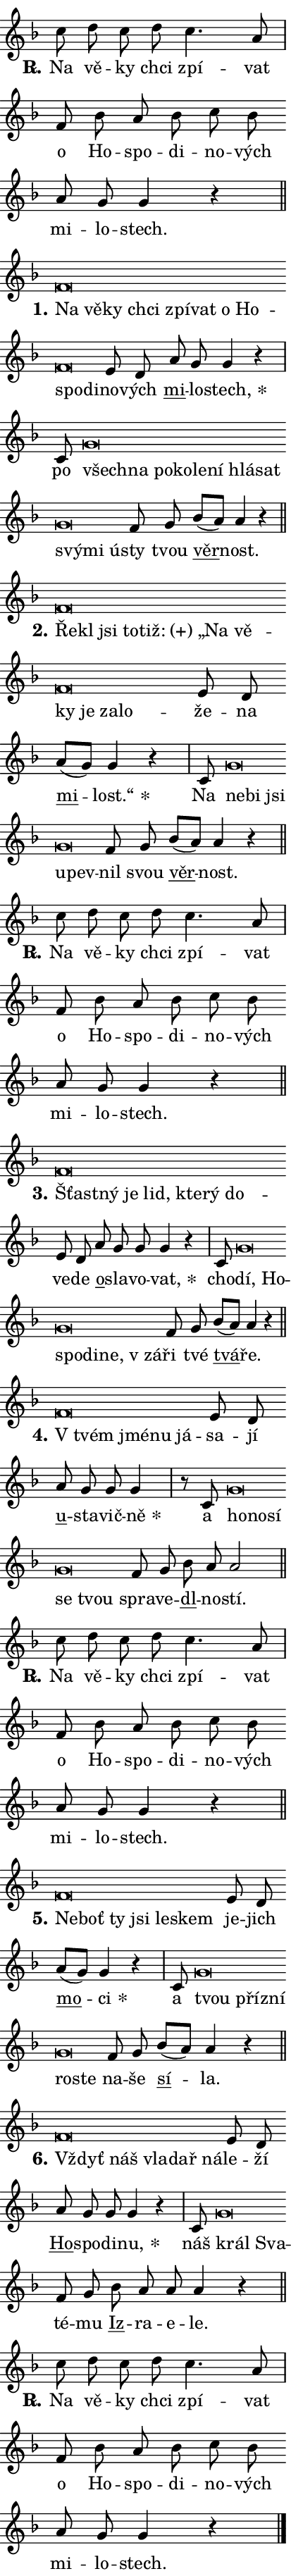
\version "2.24.0"
\header { tagline = "" }
\paper {
  indent = 0\cm
  top-margin = 0\cm
  right-margin = 0.13\cm % to fit lyric hyphens
  bottom-margin = 0\cm
  left-margin = 0\cm
  paper-width = 7\cm
  page-breaking = #ly:one-page-breaking
  system-system-spacing.basic-distance = #11
  score-system-spacing.basic-distance = #11
  ragged-last = ##f
}


%% Author: Thomas Morley
%% https://lists.gnu.org/archive/html/lilypond-user/2020-05/msg00002.html
#(define (line-position grob)
"Returns position of @var[grob} in current system:
   @code{'start}, if at first time-step
   @code{'end}, if at last time-step
   @code{'middle} otherwise
"
  (let* ((col (ly:item-get-column grob))
         (ln (ly:grob-object col 'left-neighbor))
         (rn (ly:grob-object col 'right-neighbor))
         (col-to-check-left (if (ly:grob? ln) ln col))
         (col-to-check-right (if (ly:grob? rn) rn col))
         (break-dir-left
           (and
             (ly:grob-property col-to-check-left 'non-musical #f)
             (ly:item-break-dir col-to-check-left)))
         (break-dir-right
           (and
             (ly:grob-property col-to-check-right 'non-musical #f)
             (ly:item-break-dir col-to-check-right))))
        (cond ((eqv? 1 break-dir-left) 'start)
              ((eqv? -1 break-dir-right) 'end)
              (else 'middle))))

#(define (tranparent-at-line-position vctor)
  (lambda (grob)
  "Relying on @code{line-position} select the relevant enry from @var{vctor}.
Used to determine transparency,"
    (case (line-position grob)
      ((end) (not (vector-ref vctor 0)))
      ((middle) (not (vector-ref vctor 1)))
      ((start) (not (vector-ref vctor 2))))))

noteHeadBreakVisibility =
#(define-music-function (break-visibility)(vector?)
"Makes @code{NoteHead}s transparent relying on @var{break-visibility}"
#{
  \override NoteHead.transparent =
    #(tranparent-at-line-position break-visibility)
#})

#(define delete-ledgers-for-transparent-note-heads
  (lambda (grob)
    "Reads whether a @code{NoteHead} is transparent.
If so this @code{NoteHead} is removed from @code{'note-heads} from
@var{grob}, which is supposed to be @code{LedgerLineSpanner}.
As a result ledgers are not printed for this @code{NoteHead}"
    (let* ((nhds-array (ly:grob-object grob 'note-heads))
           (nhds-list
             (if (ly:grob-array? nhds-array)
                 (ly:grob-array->list nhds-array)
                 '()))
           ;; Relies on the transparent-property being done before
           ;; Staff.LedgerLineSpanner.after-line-breaking is executed.
           ;; This is fragile ...
           (to-keep
             (remove
               (lambda (nhd)
                 (ly:grob-property nhd 'transparent #f))
               nhds-list)))
      ;; TODO find a better method to iterate over grob-arrays, similiar
      ;; to filter/remove etc for lists
      ;; For now rebuilt from scratch
      (set! (ly:grob-object grob 'note-heads)  '())
      (for-each
        (lambda (nhd)
          (ly:pointer-group-interface::add-grob grob 'note-heads nhd))
        to-keep))))

squashNotes = {
  \override NoteHead.X-extent = #'(-0.2 . 0.2)
  \override NoteHead.Y-extent = #'(-0.75 . 0)
  \override NoteHead.stencil =
    #(lambda (grob)
       (let ((pos (ly:grob-property grob 'staff-position)))
         (begin
           (if (< pos -7) (display "ERROR: Lower brevis then expected\n") (display "OK: Expected brevis position\n"))
           (if (<= pos -6) ly:text-interface::print ly:note-head::print))))
}
unSquashNotes = {
  \revert NoteHead.X-extent
  \revert NoteHead.Y-extent
  \revert NoteHead.stencil
}

hideNotes = \noteHeadBreakVisibility #begin-of-line-visible
unHideNotes = \noteHeadBreakVisibility #all-visible

% work-around for resetting accidentals
% https://lilypond.org/doc/v2.23/Documentation/notation/displaying-rhythms#unmetered-music
cadenzaMeasure = {
  \cadenzaOff
  \partial 1024 s1024
  \cadenzaOn
}

#(define-markup-command (accent layout props text) (markup?)
  "Underline accented syllable"
  (interpret-markup layout props
    #{\markup \override #'(offset . 4.3) \underline { #text }#}))

responsum = \markup \concat {
  "R" \hspace #-1.05 \path #0.1 #'((moveto 0 0.07) (lineto 0.9 0.8)) \hspace #0.05 "."
}

spaceSize = #0.6828661417322834 % exact space size for TeX Gyre Schola

\layout {
  \context {
    \Staff
    \remove "Time_signature_engraver"
    \override LedgerLineSpanner.after-line-breaking = #delete-ledgers-for-transparent-note-heads
  }
  \context {
    \Lyrics {
      \override LyricSpace.minimum-distance = \spaceSize
      \override LyricText.font-name = #"TeX Gyre Schola"
      \override LyricText.font-size = 1
      \override StanzaNumber.font-name = #"TeX Gyre Schola Bold"
      \override StanzaNumber.font-size = 1
    }
  }
  \context {
    \Score 
    \override NoteHead.text =
      #(lambda (grob) 
        (let ((pos (ly:grob-property grob 'staff-position)))
          #{\markup {
            \combine
              \halign #-0.55 \raise #(if (= pos -6) 0 0.5) \override #'(thickness . 2) \draw-line #'(3.2 . 0)
              \musicglyph "noteheads.sM1"
          }#}))
  }
}

% magnetic-lyrics.ily
%
%   written by
%     Jean Abou Samra <jean@abou-samra.fr>
%     Werner Lemberg <wl@gnu.org>
%
%   adapted by
%     Jiri Hon <jiri.hon@gmail.com>
%
% Version 2022-Apr-15

% https://www.mail-archive.com/lilypond-user@gnu.org/msg149350.html

#(define (Left_hyphen_pointer_engraver context)
   "Collect syllable-hyphen-syllable occurrences in lyrics and store
them in properties.  This engraver only looks to the left.  For
example, if the lyrics input is @code{foo -- bar}, it does the
following.

@itemize @bullet
@item
Set the @code{text} property of the @code{LyricHyphen} grob between
@q{foo} and @q{bar} to @code{foo}.

@item
Set the @code{left-hyphen} property of the @code{LyricText} grob with
text @q{foo} to the @code{LyricHyphen} grob between @q{foo} and
@q{bar}.
@end itemize

Use this auxiliary engraver in combination with the
@code{lyric-@/text::@/apply-@/magnetic-@/offset!} hook."
   (let ((hyphen #f)
         (text #f))
     (make-engraver
      (acknowledgers
       ((lyric-syllable-interface engraver grob source-engraver)
        (set! text grob)))
      (end-acknowledgers
       ((lyric-hyphen-interface engraver grob source-engraver)
        ;(when (not (grob::has-interface grob 'lyric-space-interface))
          (set! hyphen grob)));)
      ((stop-translation-timestep engraver)
       (when (and text hyphen)
         (ly:grob-set-object! text 'left-hyphen hyphen))
       (set! text #f)
       (set! hyphen #f)))))

#(define (lyric-text::apply-magnetic-offset! grob)
   "If the space between two syllables is less than the value in
property @code{LyricText@/.details@/.squash-threshold}, move the right
syllable to the left so that it gets concatenated with the left
syllable.

Use this function as a hook for
@code{LyricText@/.after-@/line-@/breaking} if the
@code{Left_@/hyphen_@/pointer_@/engraver} is active."
   (let ((hyphen (ly:grob-object grob 'left-hyphen #f)))
     (when hyphen
       (let ((left-text (ly:spanner-bound hyphen LEFT)))
         (when (grob::has-interface left-text 'lyric-syllable-interface)
           (let* ((common (ly:grob-common-refpoint grob left-text X))
                  (this-x-ext (ly:grob-extent grob common X))
                  (left-x-ext
                   (begin
                     ;; Trigger magnetism for left-text.
                     (ly:grob-property left-text 'after-line-breaking)
                     (ly:grob-extent left-text common X)))
                  ;; `delta` is the gap width between two syllables.
                  (delta (- (interval-start this-x-ext)
                            (interval-end left-x-ext)))
                  (details (ly:grob-property grob 'details))
                  (threshold (assoc-get 'squash-threshold details 0.2)))
             (when (< delta threshold)
               (let* (;; We have to manipulate the input text so that
                      ;; ligatures crossing syllable boundaries are not
                      ;; disabled.  For languages based on the Latin
                      ;; script this is essentially a beautification.
                      ;; However, for non-Western scripts it can be a
                      ;; necessity.
                      (lt (ly:grob-property left-text 'text))
                      (rt (ly:grob-property grob 'text))
                      (is-space (grob::has-interface hyphen 'lyric-space-interface))
                      (space (if is-space " " ""))
                      (extra-delta (if is-space spaceSize 0))
                      ;; Append new syllable.
                      (ltrt-space (if (and (string? lt) (string? rt))
                                (string-append lt space rt)
                                (make-concat-markup (list lt space rt))))
                      ;; Right-align `ltrt` to the right side.
                      (ltrt-space-markup (grob-interpret-markup
                               grob
                               (make-translate-markup
                                (cons (interval-length this-x-ext) 0)
                                (make-right-align-markup ltrt-space)))))
                 (begin
                   ;; Don't print `left-text`.
                   (ly:grob-set-property! left-text 'stencil #f)
                   ;; Set text and stencil (which holds all collected
                   ;; syllables so far) and shift it to the left.
                   (ly:grob-set-property! grob 'text ltrt-space)
                   (ly:grob-set-property! grob 'stencil ltrt-space-markup)
                   (ly:grob-translate-axis! grob (- (- delta extra-delta)) X))))))))))


#(define (lyric-hyphen::displace-bounds-first grob)
   ;; Make very sure this callback isn't triggered too early.
   (let ((left (ly:spanner-bound grob LEFT))
         (right (ly:spanner-bound grob RIGHT)))
     (ly:grob-property left 'after-line-breaking)
     (ly:grob-property right 'after-line-breaking)
     (ly:lyric-hyphen::print grob)))

squashThreshold = #0.4

\layout {
  \context {
    \Lyrics
    \consists #Left_hyphen_pointer_engraver
    \override LyricText.after-line-breaking =
      #lyric-text::apply-magnetic-offset!
    \override LyricHyphen.stencil = #lyric-hyphen::displace-bounds-first
    \override LyricText.details.squash-threshold = \squashThreshold
    \override LyricHyphen.minimum-distance = 0
    \override LyricHyphen.minimum-length = \squashThreshold
  }
}

squashText = \override LyricText.details.squash-threshold = 9999
unSquashText = \override LyricText.details.squash-threshold = \squashThreshold

leftText = \override LyricText.self-alignment-X = #LEFT
unLeftText = \revert LyricText.self-alignment-X

starOffset = #(lambda (grob) 
                (let ((x_offset (ly:self-alignment-interface::aligned-on-x-parent grob)))
                  (if (= x_offset 0) 0 (+ x_offset 1.2))))

star = #(define-music-function (syllable)(string?)
"Append star separator at the end of a syllable"
#{
  \once \override LyricText.X-offset = #starOffset
  \lyricmode { \markup {
    #syllable
    \override #'((font-name . "TeX Gyre Schola Bold")) \hspace #0.2 \lower #0.65 \larger "*"
  } }
#})

starAccent = #(define-music-function (syllable)(string?)
"Append star separator at the end of a syllable and make accent"
#{
  \once \override LyricText.X-offset = #starOffset
  \lyricmode { \markup {
    \accent #syllable
    \override #'((font-name . "TeX Gyre Schola Bold")) \hspace #0.2 \lower #0.65 \larger "*"
  } }
#})

breath = #(define-music-function (syllable)(string?)
"Append breathing indicator at the end of a syllable"
#{
  \lyricmode { \markup { #syllable "+" } }
#})

optionalBreath = #(define-music-function (syllable)(string?)
"Append optional breathing indicator at the end of a syllable"
#{
  \lyricmode { \markup { #syllable "(+)" } }
#})


\score {
    <<
        \new Voice = "melody" { \cadenzaOn \key f \major \relative { c''8 d c d c4. a8 \cadenzaMeasure \bar "|" f bes a bes \bar "" c bes \bar "" a g g4 r \cadenzaMeasure \bar "||" \break } }
        \new Lyrics \lyricsto "melody" { \lyricmode { \set stanza = \responsum
Na vě -- ky chci zpí -- vat o Ho -- spo -- di -- no -- vých mi -- lo -- stech. } }
    >>
    \layout {}
}

\score {
    <<
        \new Voice = "melody" { \cadenzaOn \key f \major \relative { \squashNotes f'\breve*1/16 \hideNotes \breve*1/16 \bar "" \breve*1/16 \bar "" \breve*1/16 \bar "" \breve*1/16 \bar "" \breve*1/16 \bar "" \breve*1/16 \bar "" \breve*1/16 \bar "" \breve*1/16 \breve*1/16 \bar "" \unHideNotes \unSquashNotes e8 d \bar "" a' g g4 r \cadenzaMeasure \bar "|" c,8 \squashNotes g'\breve*1/16 \hideNotes \breve*1/16 \bar "" \breve*1/16 \bar "" \breve*1/16 \bar "" \breve*1/16 \bar "" \breve*1/16 \bar "" \breve*1/16 \bar "" \breve*1/16 \bar "" \breve*1/16 \bar "" \breve*1/16 \breve*1/16 \bar "" \unHideNotes \unSquashNotes f8 g \bar "" bes[( a)] a4 r \cadenzaMeasure \bar "||" \break } }
        \new Lyrics \lyricsto "melody" { \lyricmode { \set stanza = "1."
\leftText Na \squashText vě -- ky chci zpí -- vat o Ho -- spo -- di -- \unLeftText \unSquashText no -- vých \markup \accent mi -- lo -- \star stech, po \leftText všech -- \squashText na po -- ko -- le -- ní hlá -- sat svý -- mi ú -- \unLeftText \unSquashText sty tvou \markup \accent věr -- nost. } }
    >>
    \layout {}
}

\score {
    <<
        \new Voice = "melody" { \cadenzaOn \key f \major \relative { \squashNotes f'\breve*1/16 \hideNotes \breve*1/16 \bar "" \breve*1/16 \bar "" \breve*1/16 \bar "" \breve*1/16 \bar "" \breve*1/16 \bar "" \breve*1/16 \bar "" \breve*1/16 \bar "" \breve*1/16 \bar "" \breve*1/16 \breve*1/16 \bar "" \unHideNotes \unSquashNotes e8 d \bar "" a'[( g)] g4 r \cadenzaMeasure \bar "|" c,8 \squashNotes g'\breve*1/16 \hideNotes \breve*1/16 \bar "" \breve*1/16 \bar "" \breve*1/16 \breve*1/16 \bar "" \unHideNotes \unSquashNotes f8 g \bar "" bes[( a)] a4 r \cadenzaMeasure \bar "||" \break } }
        \new Lyrics \lyricsto "melody" { \lyricmode { \set stanza = "2."
\leftText Ře -- \squashText kl jsi to -- \optionalBreath tiž: „Na vě -- ky je za -- lo -- \unLeftText \unSquashText že -- na \markup \accent mi -- \star lost.“ Na \leftText ne -- \squashText bi jsi u -- pev -- \unLeftText \unSquashText nil svou \markup \accent věr -- nost. } }
    >>
    \layout {}
}

\score {
    <<
        \new Voice = "melody" { \cadenzaOn \key f \major \relative { c''8 d c d c4. a8 \cadenzaMeasure \bar "|" f bes a bes \bar "" c bes \bar "" a g g4 r \cadenzaMeasure \bar "||" \break } }
        \new Lyrics \lyricsto "melody" { \lyricmode { \set stanza = \responsum
Na vě -- ky chci zpí -- vat o Ho -- spo -- di -- no -- vých mi -- lo -- stech. } }
    >>
    \layout {}
}

\score {
    <<
        \new Voice = "melody" { \cadenzaOn \key f \major \relative { \squashNotes f'\breve*1/16 \hideNotes \breve*1/16 \bar "" \breve*1/16 \bar "" \breve*1/16 \bar "" \breve*1/16 \bar "" \breve*1/16 \breve*1/16 \bar "" \unHideNotes \unSquashNotes e8 d \bar "" a' g g g4 r \cadenzaMeasure \bar "|" c,8 \squashNotes g'\breve*1/16 \hideNotes \breve*1/16 \bar "" \breve*1/16 \bar "" \breve*1/16 \bar "" \breve*1/16 \breve*1/16 \bar "" \unHideNotes \unSquashNotes f8 g \bar "" bes[( a)] a4 r \cadenzaMeasure \bar "||" \break } }
        \new Lyrics \lyricsto "melody" { \lyricmode { \set stanza = "3."
\leftText Šťast -- \squashText ný je lid, kte -- rý do -- \unLeftText \unSquashText ve -- de \markup \accent o -- sla -- vo -- \star vat, cho -- \leftText dí, \squashText Ho -- spo -- di -- ne, "v zá" -- \unLeftText \unSquashText ři tvé \markup \accent tvá -- ře. } }
    >>
    \layout {}
}

\score {
    <<
        \new Voice = "melody" { \cadenzaOn \key f \major \relative { \squashNotes f'\breve*1/16 \hideNotes \breve*1/16 \bar "" \breve*1/16 \breve*1/16 \bar "" \unHideNotes \unSquashNotes e8 d \bar "" a' g g g4 \cadenzaMeasure \bar "|" r8 c,8 \squashNotes g'\breve*1/16 \hideNotes \breve*1/16 \bar "" \breve*1/16 \bar "" \breve*1/16 \breve*1/16 \bar "" \unHideNotes \unSquashNotes f8 g \bar "" bes a a2 \cadenzaMeasure \bar "||" \break } }
        \new Lyrics \lyricsto "melody" { \lyricmode { \set stanza = "4."
\leftText "V tvém" \squashText jmé -- nu já -- \unLeftText \unSquashText sa -- jí \markup \accent u -- sta -- vič -- \star ně a \leftText ho -- \squashText no -- sí se tvou \unLeftText \unSquashText spra -- ve -- \markup \accent dl -- no -- stí. } }
    >>
    \layout {}
}

\score {
    <<
        \new Voice = "melody" { \cadenzaOn \key f \major \relative { c''8 d c d c4. a8 \cadenzaMeasure \bar "|" f bes a bes \bar "" c bes \bar "" a g g4 r \cadenzaMeasure \bar "||" \break } }
        \new Lyrics \lyricsto "melody" { \lyricmode { \set stanza = \responsum
Na vě -- ky chci zpí -- vat o Ho -- spo -- di -- no -- vých mi -- lo -- stech. } }
    >>
    \layout {}
}

\score {
    <<
        \new Voice = "melody" { \cadenzaOn \key f \major \relative { \squashNotes f'\breve*1/16 \hideNotes \breve*1/16 \bar "" \breve*1/16 \bar "" \breve*1/16 \bar "" \breve*1/16 \breve*1/16 \bar "" \unHideNotes \unSquashNotes e8 d \bar "" a'[( g)] g4 r \cadenzaMeasure \bar "|" c,8 \squashNotes g'\breve*1/16 \hideNotes \breve*1/16 \bar "" \breve*1/16 \bar "" \breve*1/16 \breve*1/16 \bar "" \unHideNotes \unSquashNotes f8 g \bar "" bes[( a)] a4 r \cadenzaMeasure \bar "||" \break } }
        \new Lyrics \lyricsto "melody" { \lyricmode { \set stanza = "5."
\leftText Ne -- \squashText boť ty jsi le -- skem \unLeftText \unSquashText je -- jich \markup \accent mo -- \star ci a \leftText tvou \squashText pří -- zní ro -- ste \unLeftText \unSquashText na -- še \markup \accent sí -- la. } }
    >>
    \layout {}
}

\score {
    <<
        \new Voice = "melody" { \cadenzaOn \key f \major \relative { \squashNotes f'\breve*1/16 \hideNotes \breve*1/16 \bar "" \breve*1/16 \bar "" \breve*1/16 \breve*1/16 \bar "" \unHideNotes \unSquashNotes e8 d \bar "" a' g g g4 r \cadenzaMeasure \bar "|" c,8 \squashNotes g'\breve*1/16 \hideNotes \breve*1/16 \bar "" \unHideNotes \unSquashNotes f8 g \bar "" bes a a a4 r \cadenzaMeasure \bar "||" \break } }
        \new Lyrics \lyricsto "melody" { \lyricmode { \set stanza = "6."
\leftText Vždyť \squashText náš vla -- dař ná -- \unLeftText \unSquashText le -- ží \markup \accent Ho -- spo -- di -- \star nu, náš \leftText král \squashText Sva -- \unLeftText \unSquashText té -- mu \markup \accent Iz -- ra -- e -- le. } }
    >>
    \layout {}
}

\score {
    <<
        \new Voice = "melody" { \cadenzaOn \key f \major \relative { c''8 d c d c4. a8 \cadenzaMeasure \bar "|" f bes a bes \bar "" c bes \bar "" a g g4 r \cadenzaMeasure \bar "||" \break } \bar "|." }
        \new Lyrics \lyricsto "melody" { \lyricmode { \set stanza = \responsum
Na vě -- ky chci zpí -- vat o Ho -- spo -- di -- no -- vých mi -- lo -- stech. } }
    >>
    \layout {}
}
